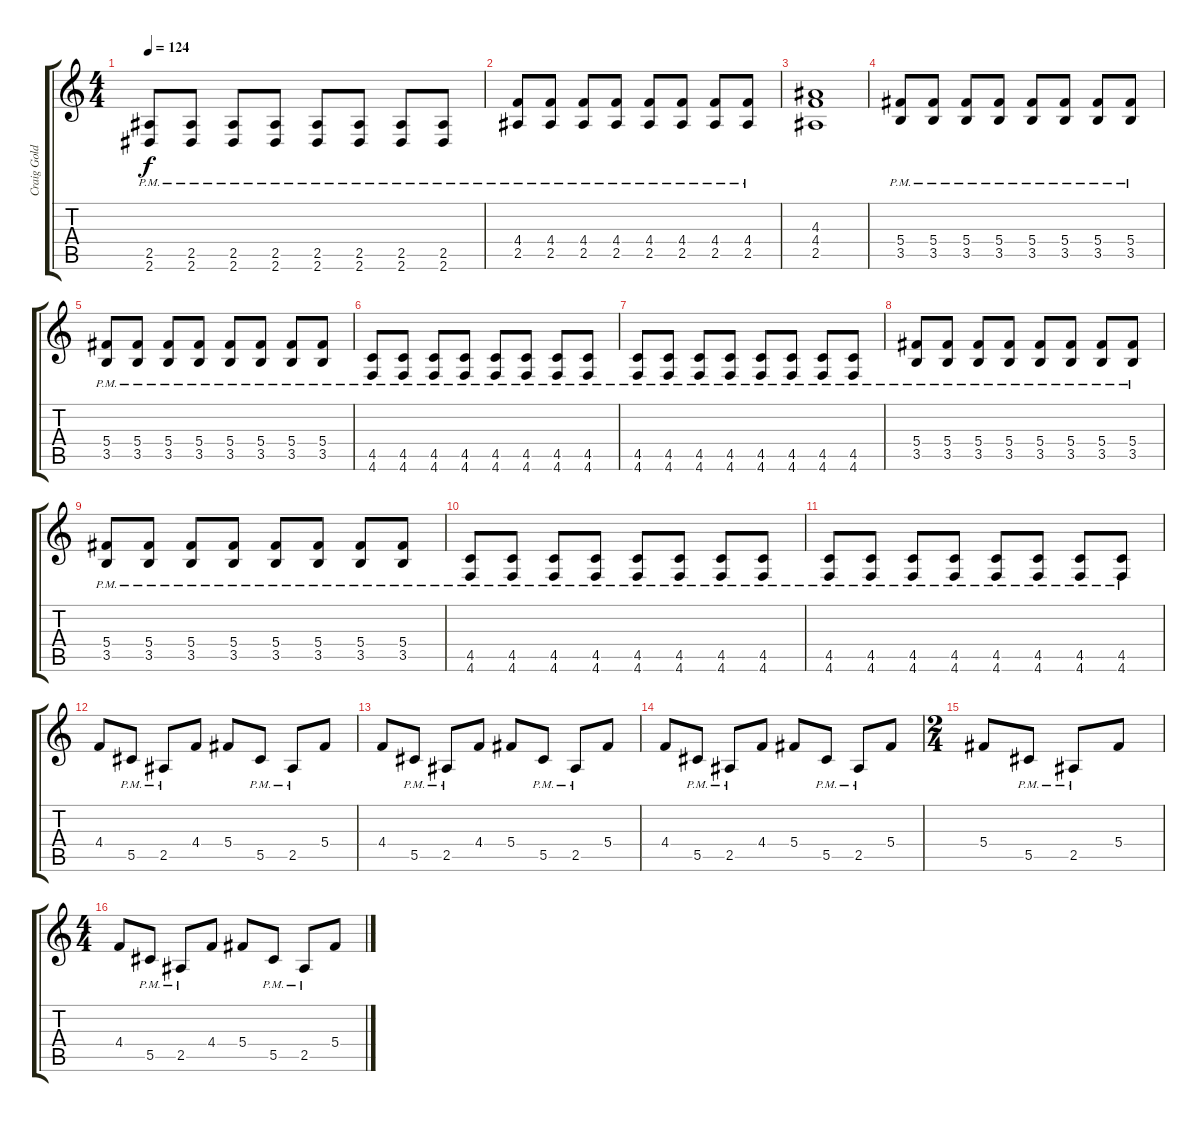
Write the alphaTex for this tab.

\track ("Craig Goldy - Rhytm" "Craig Gold") {instrument distortionguitar}
\staff {score tabs}
\tuning (Eb4 Bb3 Gb3 Db3 Ab2 Db2) {hide}
\ts (4 4)
\tempo 124
\clef g2
\ks c
(2.5{pm} 2.6{pm}).8{dy f} (2.5{pm} 2.6{pm}).8 (2.5{pm} 2.6{pm}).8 (2.5{pm} 2.6{pm}).8 (2.5{pm} 2.6{pm}).8 (2.5{pm} 2.6{pm}).8 (2.5{pm} 2.6{pm}).8 (2.5{pm} 2.6{pm}).8 |
(4.4{pm} 2.5{pm}).8 (4.4{pm} 2.5{pm}).8 (4.4{pm} 2.5{pm}).8 (4.4{pm} 2.5{pm}).8 (4.4{pm} 2.5{pm}).8 (4.4{pm} 2.5{pm}).8 (4.4{pm} 2.5{pm}).8 (4.4{pm} 2.5{pm}).8 |
(4.3 4.4 2.5).1 |
(5.4{pm} 3.5{pm}).8 (5.4{pm} 3.5{pm}).8 (5.4{pm} 3.5{pm}).8 (5.4{pm} 3.5{pm}).8 (5.4{pm} 3.5{pm}).8 (5.4{pm} 3.5{pm}).8 (5.4{pm} 3.5{pm}).8 (5.4{pm} 3.5{pm}).8 |
(5.4{pm} 3.5{pm}).8 (5.4{pm} 3.5{pm}).8 (5.4{pm} 3.5{pm}).8 (5.4{pm} 3.5{pm}).8 (5.4{pm} 3.5{pm}).8 (5.4{pm} 3.5{pm}).8 (5.4{pm} 3.5{pm}).8 (5.4{pm} 3.5{pm}).8 |
(4.5{pm} 4.6{pm}).8 (4.5{pm} 4.6{pm}).8 (4.5{pm} 4.6{pm}).8 (4.5{pm} 4.6{pm}).8 (4.5{pm} 4.6{pm}).8 (4.5{pm} 4.6{pm}).8 (4.5{pm} 4.6{pm}).8 (4.5{pm} 4.6{pm}).8 |
(4.5{pm} 4.6{pm}).8 (4.5{pm} 4.6{pm}).8 (4.5{pm} 4.6{pm}).8 (4.5{pm} 4.6{pm}).8 (4.5{pm} 4.6{pm}).8 (4.5{pm} 4.6{pm}).8 (4.5{pm} 4.6{pm}).8 (4.5{pm} 4.6{pm}).8 |
(5.4{pm} 3.5{pm}).8 (5.4{pm} 3.5{pm}).8 (5.4{pm} 3.5{pm}).8 (5.4{pm} 3.5{pm}).8 (5.4{pm} 3.5{pm}).8 (5.4{pm} 3.5{pm}).8 (5.4{pm} 3.5{pm}).8 (5.4{pm} 3.5{pm}).8 |
(5.4{pm} 3.5{pm}).8 (5.4{pm} 3.5{pm}).8 (5.4{pm} 3.5{pm}).8 (5.4{pm} 3.5{pm}).8 (5.4{pm} 3.5{pm}).8 (5.4{pm} 3.5{pm}).8 (5.4{pm} 3.5{pm}).8 (5.4{pm} 3.5{pm}).8 |
(4.5{pm} 4.6{pm}).8 (4.5{pm} 4.6{pm}).8 (4.5{pm} 4.6{pm}).8 (4.5{pm} 4.6{pm}).8 (4.5{pm} 4.6{pm}).8 (4.5{pm} 4.6{pm}).8 (4.5{pm} 4.6{pm}).8 (4.5{pm} 4.6{pm}).8 |
(4.5{pm} 4.6{pm}).8 (4.5{pm} 4.6{pm}).8 (4.5{pm} 4.6{pm}).8 (4.5{pm} 4.6{pm}).8 (4.5{pm} 4.6{pm}).8 (4.5{pm} 4.6{pm}).8 (4.5{pm} 4.6{pm}).8 (4.5{pm} 4.6{pm}).8 |
4.4.8 5.5{pm}.8 2.5{pm}.8 4.4.8 5.4.8 5.5{pm}.8 2.5{pm}.8 5.4.8 |
4.4.8 5.5{pm}.8 2.5{pm}.8 4.4.8 5.4.8 5.5{pm}.8 2.5{pm}.8 5.4.8 |
4.4.8 5.5{pm}.8 2.5{pm}.8 4.4.8 5.4.8 5.5{pm}.8 2.5{pm}.8 5.4.8 |
\ts (2 4)
5.4.8 5.5{pm}.8 2.5{pm}.8 5.4.8 |
\ts (4 4)
4.4.8 5.5{pm}.8 2.5{pm}.8 4.4.8 5.4.8 5.5{pm}.8 2.5{pm}.8 5.4.8
